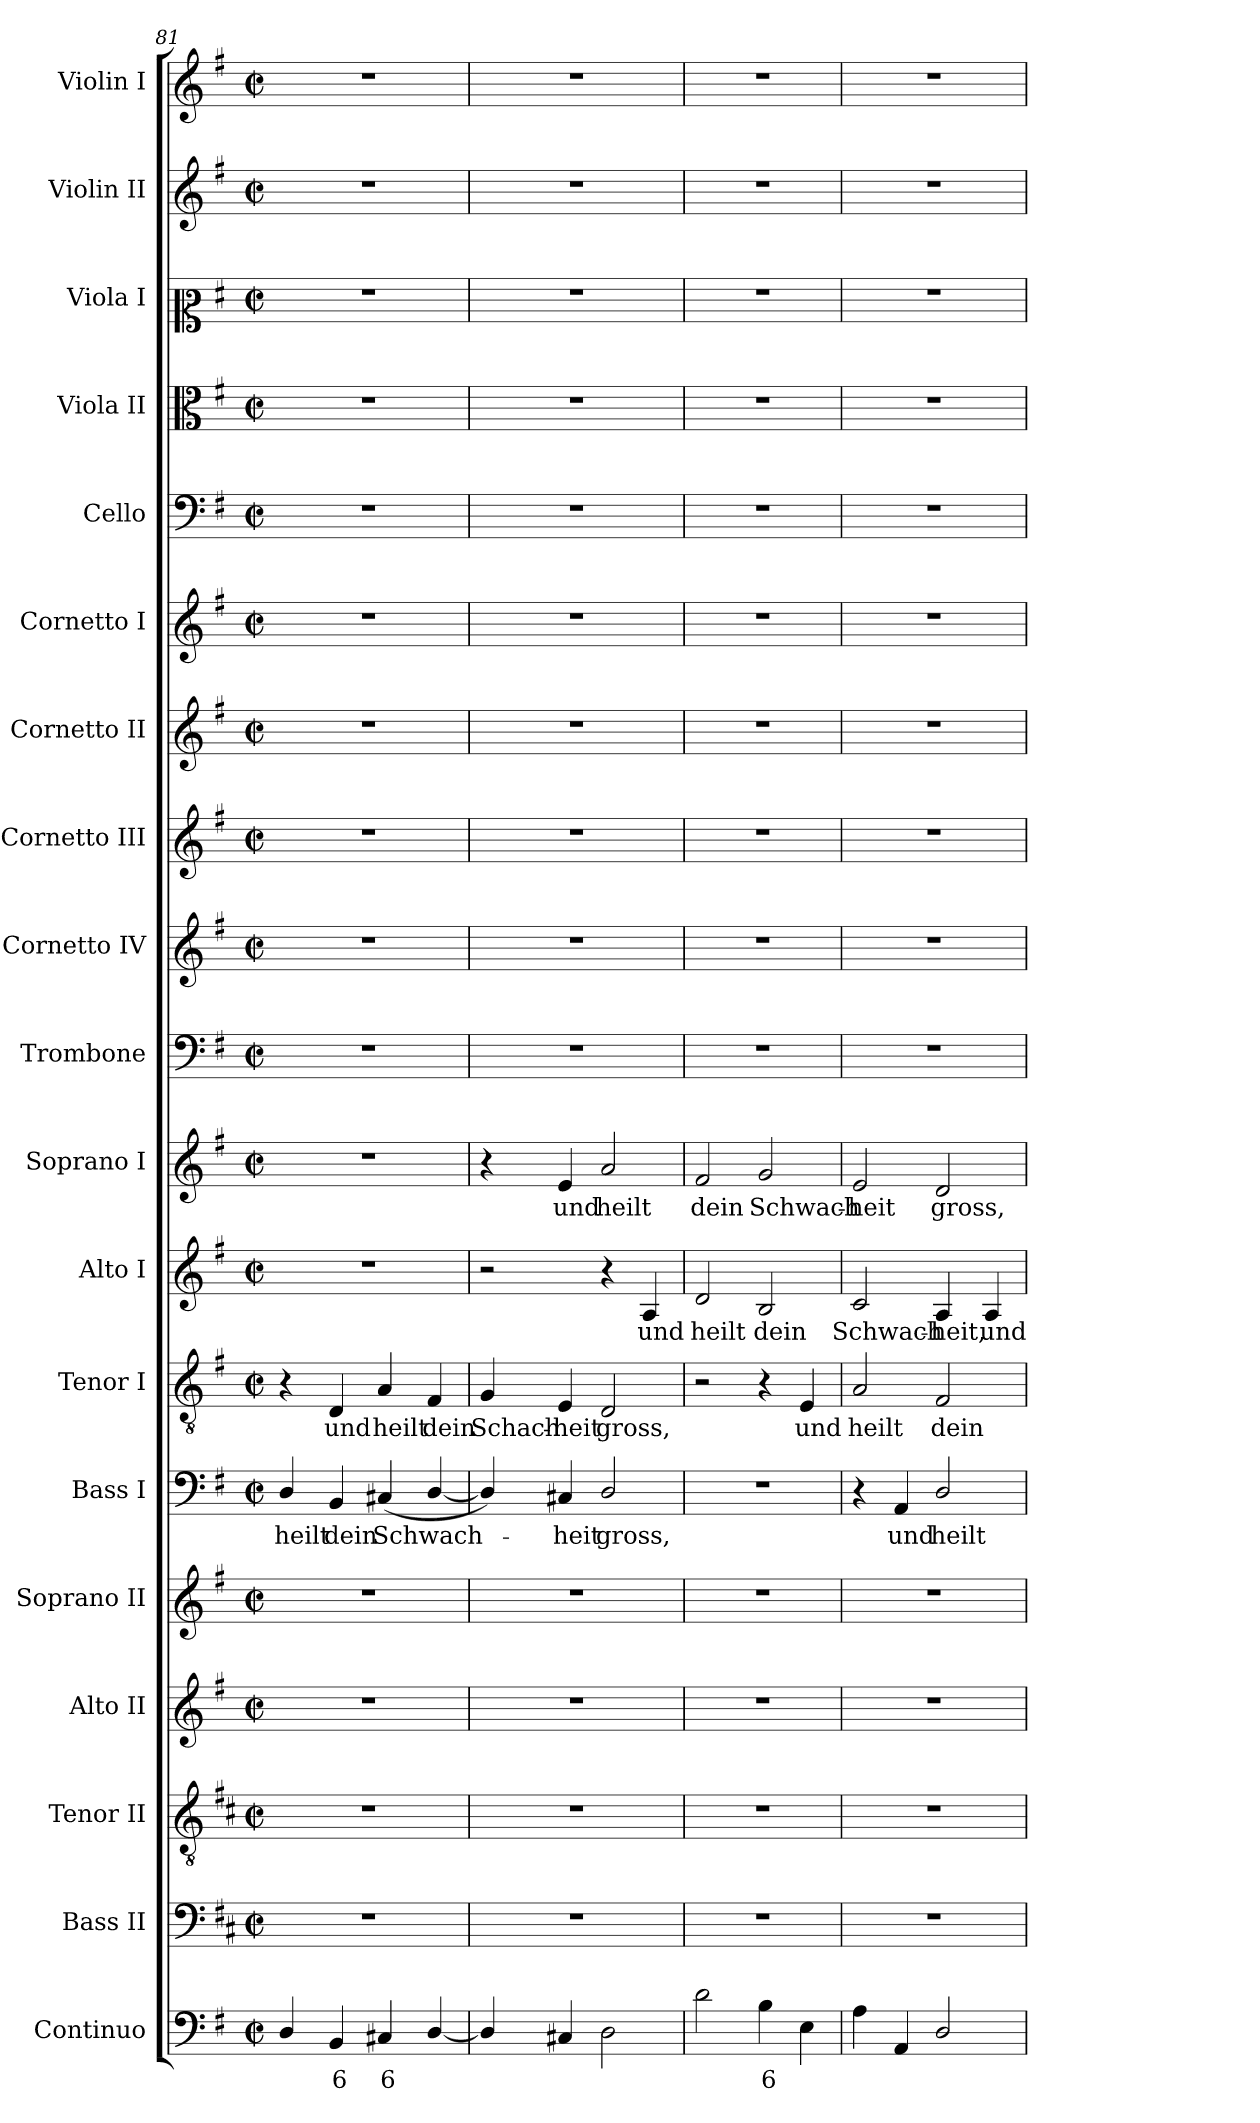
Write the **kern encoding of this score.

**kern	**text	**kern	**kern	**kern	**kern	**kern	**text	**kern	**text	**kern	**text	**kern	**text	**kern	**kern	**kern	**kern	**kern	**kern	**kern	**kern	**kern	**kern
*part19	*part19	*part18	*part17	*part16	*part15	*part14	*part14	*part13	*part13	*part12	*part12	*part11	*part11	*part10	*part9	*part8	*part7	*part6	*part5	*part4	*part3	*part2	*part1
*staff19	*staff19	*staff18	*staff17	*staff16	*staff15	*staff14	*staff14	*staff13	*staff13	*staff12	*staff12	*staff11	*staff11	*staff10	*staff9	*staff8	*staff7	*staff6	*staff5	*staff4	*staff3	*staff2	*staff1
*I"Continuo	*	*I"Bass II	*I"Tenor II	*I"Alto II	*I"Soprano II	*I"Bass I	*	*I"Tenor I	*	*I"Alto I	*	*I"Soprano I	*	*I"Trombone	*I"Cornetto IV	*I"Cornetto III	*I"Cornetto II	*I"Cornetto I	*I"Cello	*I"Viola II	*I"Viola I	*I"Violin II	*I"Violin I
*	*	*I'B II	*I'T II	*I'A II	*I'S II	*I'B I	*	*I'T I	*	*I'A I	*	*I'S I	*	*I'Tb	*I'Cn IV	*I'Cn III	*I'Cn II	*I'Cn I	*	*I'Vl II	*I'Vl I	*I'Vn II	*I'Vn I
!!LO:LB:g=z
*clefF4	*	*clefF4	*clefGv2	*clefG2	*clefG2	*clefF4	*	*clefGv2	*	*clefG2	*	*clefG2	*	*clefF4	*clefG2	*clefG2	*clefG2	*clefG2	*clefF4	*clefC3	*clefC2	*clefG2	*clefG2
*	*	*ITrd4c7	*ITrd4c7	*	*	*	*	*	*	*	*	*	*	*	*	*	*	*	*	*	*	*	*
*k[f#]	*	*k[f#]	*k[f#]	*k[f#]	*k[f#]	*k[f#]	*	*k[f#]	*	*k[f#]	*	*k[f#]	*	*k[f#]	*k[f#]	*k[f#]	*k[f#]	*k[f#]	*k[f#]	*k[f#]	*k[f#]	*k[f#]	*k[f#]
*G:	*	*G:	*G:	*G:	*G:	*G:	*	*G:	*	*G:	*	*G:	*	*G:	*G:	*G:	*G:	*G:	*G:	*G:	*G:	*G:	*G:
*M2/2	*	*M2/2	*M2/2	*M2/2	*M2/2	*M2/2	*	*M2/2	*	*M2/2	*	*M2/2	*	*M2/2	*M2/2	*M2/2	*M2/2	*M2/2	*M2/2	*M2/2	*M2/2	*M2/2	*M2/2
*met(c|)	*	*met(c|)	*met(c|)	*met(c|)	*met(c|)	*met(c|)	*	*met(c|)	*	*met(c|)	*	*met(c|)	*	*met(c|)	*met(c|)	*met(c|)	*met(c|)	*met(c|)	*met(c|)	*met(c|)	*met(c|)	*met(c|)	*met(c|)
=81	=81	=81	=81	=81	=81	=81	=81	=81	=81	=81	=81	=81	=81	=81	=81	=81	=81	=81	=81	=81	=81	=81	=81
!	!	!	!	!	!	!	!LO:LY:b	!	!	!	!	!	!	!	!	!	!	!	!	!	!	!	!
4D/	.	1r	1r	1r	1r	4D/	heilt	4r	.	1r	.	1r	.	1r	1r	1r	1r	1r	1r	1r	1r	1r	1r
!	!LO:LY:b	!	!	!	!	!	!LO:LY:b	!	!LO:LY:b	!	!	!	!	!	!	!	!	!	!	!	!	!	!
4BB	6	.	.	.	.	4BB	dein	4D	und	.	.	.	.	.	.	.	.	.	.	.	.	.	.
!	!LO:LY:b	!	!	!	!	!	!LO:LY:b	!	!LO:LY:b	!	!	!	!	!	!	!	!	!	!	!	!	!	!
4C#X	6	.	.	.	.	(<4C#X	Schwach-	4A	heilt	.	.	.	.	.	.	.	.	.	.	.	.	.	.
!	!	!	!	!	!	!	!	!	!LO:LY:b	!	!	!	!	!	!	!	!	!	!	!	!	!	!
[4D/	.	.	.	.	.	[4D/	.	4F#	dein	.	.	.	.	.	.	.	.	.	.	.	.	.	.
=82	=82	=82	=82	=82	=82	=82	=82	=82	=82	=82	=82	=82	=82	=82	=82	=82	=82	=82	=82	=82	=82	=82	=82
!	!	!	!	!	!	!	!	!	!LO:LY:b	!	!	!	!	!	!	!	!	!	!	!	!	!	!
4D/]	.	1r	1r	1r	1r	4D/])	.	4G	Schach-	2r	.	4r	.	1r	1r	1r	1r	1r	1r	1r	1r	1r	1r
!	!	!	!	!	!	!	!LO:LY:b	!	!LO:LY:b	!	!	!	!LO:LY:b	!	!	!	!	!	!	!	!	!	!
4C#X	.	.	.	.	.	4C#X	heit	4E	-heit	.	.	4e	und	.	.	.	.	.	.	.	.	.	.
!	!	!	!	!	!	!	!LO:LY:b	!	!LO:LY:b	!	!	!	!LO:LY:b	!	!	!	!	!	!	!	!	!	!
2D	.	.	.	.	.	2D/	gross,	2D	gross,	4r	.	2a	heilt	.	.	.	.	.	.	.	.	.	.
!	!	!	!	!	!	!	!	!	!	!	!LO:LY:b	!	!	!	!	!	!	!	!	!	!	!	!
.	.	.	.	.	.	.	.	.	.	4A	und	.	.	.	.	.	.	.	.	.	.	.	.
=83	=83	=83	=83	=83	=83	=83	=83	=83	=83	=83	=83	=83	=83	=83	=83	=83	=83	=83	=83	=83	=83	=83	=83
!	!	!	!	!	!	!	!	!	!	!	!LO:LY:b	!	!LO:LY:b	!	!	!	!	!	!	!	!	!	!
2d	.	1r	1r	1r	1r	1r	.	2r	.	2d	heilt	2f#	dein	1r	1r	1r	1r	1r	1r	1r	1r	1r	1r
!	!LO:LY:b	!	!	!	!	!	!	!	!	!	!LO:LY:b	!	!LO:LY:b	!	!	!	!	!	!	!	!	!	!
4B	6	.	.	.	.	.	.	4r	.	2B	dein	2g	Schwach-	.	.	.	.	.	.	.	.	.	.
!	!	!	!	!	!	!	!	!	!LO:LY:b	!	!	!	!	!	!	!	!	!	!	!	!	!	!
4E	.	.	.	.	.	.	.	4E	und	.	.	.	.	.	.	.	.	.	.	.	.	.	.
=84	=84	=84	=84	=84	=84	=84	=84	=84	=84	=84	=84	=84	=84	=84	=84	=84	=84	=84	=84	=84	=84	=84	=84
!	!	!	!	!	!	!	!	!	!LO:LY:b	!	!LO:LY:b	!	!LO:LY:b	!	!	!	!	!	!	!	!	!	!
4A	.	1r	1r	1r	1r	4r	.	2A	heilt	2c	Schwach-	2e	-heit	1r	1r	1r	1r	1r	1r	1r	1r	1r	1r
!	!	!	!	!	!	!	!LO:LY:b	!	!	!	!	!	!	!	!	!	!	!	!	!	!	!	!
4AA	.	.	.	.	.	4AA	und	.	.	.	.	.	.	.	.	.	.	.	.	.	.	.	.
!	!	!	!	!	!	!	!LO:LY:b	!	!LO:LY:b	!	!LO:LY:b	!	!LO:LY:b	!	!	!	!	!	!	!	!	!	!
2D/	.	.	.	.	.	2D/	heilt	2F#	dein	4A	-heit,	2d	gross,	.	.	.	.	.	.	.	.	.	.
!	!	!	!	!	!	!	!	!	!	!	!LO:LY:b	!	!	!	!	!	!	!	!	!	!	!	!
.	.	.	.	.	.	.	.	.	.	4A	und	.	.	.	.	.	.	.	.	.	.	.	.
=	=	=	=	=	=	=	=	=	=	=	=	=	=	=	=	=	=	=	=	=	=	=	=
*-	*-	*-	*-	*-	*-	*-	*-	*-	*-	*-	*-	*-	*-	*-	*-	*-	*-	*-	*-	*-	*-	*-	*-
